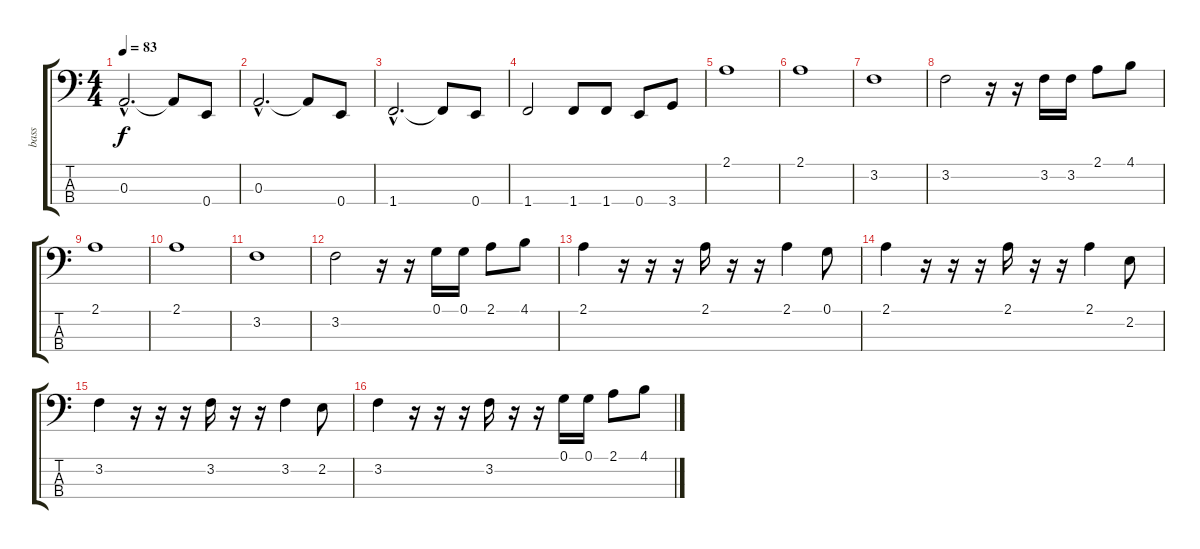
\track ("bass" "bass") {instrument electricbassfinger}
\staff {score tabs}
\tuning (G2 D2 A1 E1) {hide}
\ts (4 4)
\tempo 83
\clef f4
\ks c
0.3{hac}.2{d dy f instrument electricbassfinger} 0.3{t}.8 0.4.8 |
0.3{hac}.2{d} 0.3{t}.8 0.4.8 |
1.4{hac}.2{d} 1.4{t}.8 0.4.8 |
1.4.2 1.4.8 1.4.8 0.4.8 3.4.8 |
2.1.1 |
2.1.1 |
3.2.1 |
3.2.2 r.16 r.16 3.2.16 3.2.16 2.1.8 4.1.8 |
2.1.1 |
2.1.1 |
3.2.1 |
3.2.2 r.16 r.16 0.1.16 0.1.16 2.1.8 4.1.8 |
2.1.4 r.16 r.16 r.16 2.1.16 r.16 r.16 2.1.4 0.1.8 |
2.1.4 r.16 r.16 r.16 2.1.16 r.16 r.16 2.1.4 2.2.8 |
3.2.4 r.16 r.16 r.16 3.2.16 r.16 r.16 3.2.4 2.2.8 |
3.2.4 r.16 r.16 r.16 3.2.16 r.16 r.16 0.1.16 0.1.16 2.1.8 4.1.8
